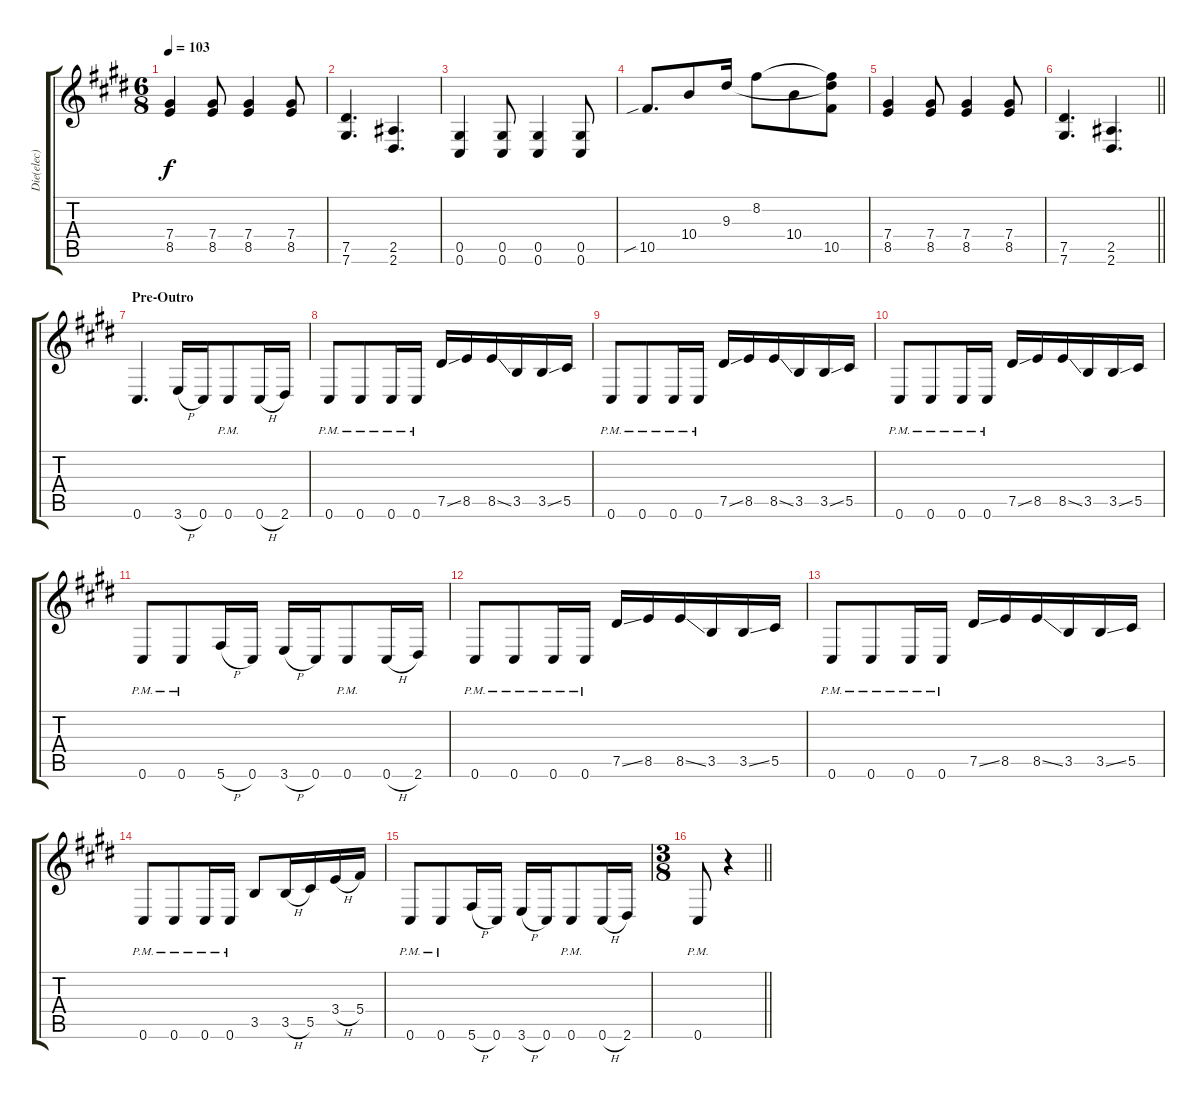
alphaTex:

\track ("Die(elec)" "Die(elec)") {instrument distortionguitar}
\staff {score tabs}
\tuning (Eb4 Bb3 Gb3 Db3 Ab2 Db2) {hide}
\ts (6 8)
\tempo 103
\clef g2
\ks c#minor
(7.4 8.5).4{dy f} (7.4 8.5).8 (7.4 8.5).4 (7.4 8.5).8 |
(7.5 7.6).4{d} (2.5 2.6).4{d} |
(0.5 0.6).4 (0.5 0.6).8 (0.5 0.6).4 (0.5 0.6).8 |
10.5{sib}.8{d} 10.4.8 9.3.16 8.2.8 10.4.8 (8.2{t} 9.3{t} 10.5).8 |
(7.4 8.5).4 (7.4 8.5).8 (7.4 8.5).4 (7.4 8.5).8 |
\barLineRight lightlight
(7.5 7.6).4{d} (2.5 2.6).4{d} |
\section ("" "Pre-Outro")
0.6.4{d} 3.6{h}.16 0.6.16 0.6{pm}.8 0.6{h}.16 2.6.16 |
0.6{pm}.8 0.6{pm}.8 0.6{pm}.16 0.6{pm}.16 7.5{ss}.16 8.5.16 8.5{ss}.16 3.5.16 3.5{ss}.16 5.5.16 |
0.6{pm}.8 0.6{pm}.8 0.6{pm}.16 0.6{pm}.16 7.5{ss}.16 8.5.16 8.5{ss}.16 3.5.16 3.5{ss}.16 5.5.16 |
0.6{pm}.8 0.6{pm}.8 0.6{pm}.16 0.6{pm}.16 7.5{ss}.16 8.5.16 8.5{ss}.16 3.5.16 3.5{ss}.16 5.5.16 |
0.6{pm}.8 0.6{pm}.8 5.6{h}.16 0.6.16 3.6{h}.16 0.6.16 0.6{pm}.8 0.6{h}.16 2.6.16 |
0.6{pm}.8 0.6{pm}.8 0.6{pm}.16 0.6{pm}.16 7.5{ss}.16 8.5.16 8.5{ss}.16 3.5.16 3.5{ss}.16 5.5.16 |
0.6{pm}.8 0.6{pm}.8 0.6{pm}.16 0.6{pm}.16 7.5{ss}.16 8.5.16 8.5{ss}.16 3.5.16 3.5{ss}.16 5.5.16 |
0.6{pm}.8 0.6{pm}.8 0.6{pm}.16 0.6{pm}.16 3.5.8 3.5{h}.16 5.5.16 3.4{h}.16 5.4.16 |
0.6{pm}.8 0.6{pm}.8 5.6{h}.16 0.6.16 3.6{h}.16 0.6.16 0.6{pm}.8 0.6{h}.16 2.6.16 |
\ts (3 8)
\barLineRight lightlight
0.6{pm}.8 r.4
